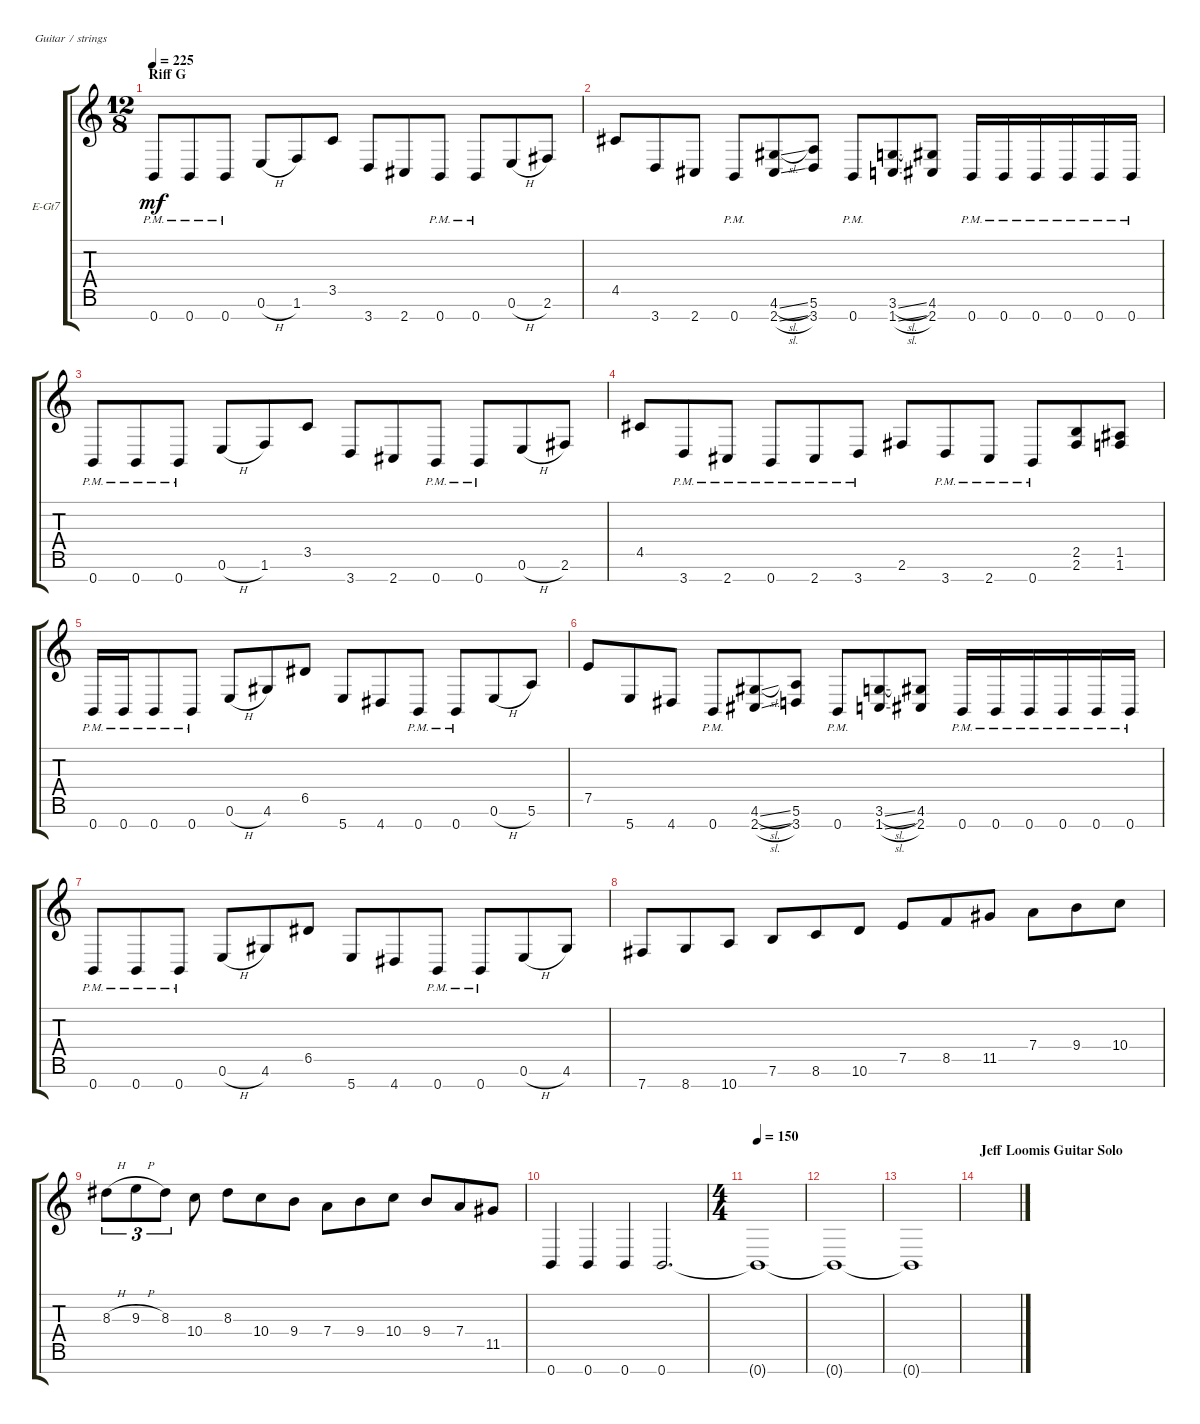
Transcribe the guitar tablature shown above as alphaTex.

\defaultSystemsLayout 4
\bracketExtendMode groupsimilarinstruments
\firstSystemTrackNameOrientation horizontal
\otherSystemsTrackNameOrientation horizontal
\track ("Rhythm Guitar (R)" "E-Gt7") {instrument distortionguitar}
\staff {score tabs}
\tuning (E4 B3 G3 D3 A2 E2 B1)
\ts (12 8)
\section ("" "Riff G")
\tempo 225
\clef g2
\ks c
0.7{pm}.8{dy mf} 0.7{pm}.8 0.7{pm}.8 0.6{h}.8 1.6.8 3.5.8 3.7.8 2.7.8 0.7{pm}.8 0.7{pm}.8 0.6{h}.8 2.6.8 |
4.5.8 3.7.8 2.7.8 0.7{pm}.8 (2.7{sl} 4.6{sl}).8 (3.7 5.6).8 0.7{pm}.8 (1.7{sl} 3.6{sl}).8 (2.7 4.6).8 0.7{pm}.16 0.7{pm}.16 0.7{pm}.16 0.7{pm}.16 0.7{pm}.16 0.7{pm}.16 |
0.7{pm}.8 0.7{pm}.8 0.7{pm}.8 0.6{h}.8 1.6.8 3.5.8 3.7.8 2.7.8 0.7{pm}.8 0.7{pm}.8 0.6{h}.8 2.6.8 |
4.5.8 3.7{pm}.8 2.7{pm}.8 0.7{pm}.8 2.7{pm}.8 3.7{pm}.8 2.6.8 3.7{pm}.8 2.7{pm}.8 0.7{pm}.8 (2.6 2.5).8 (1.6 1.5).8 |
0.7{pm}.16 0.7{pm}.16 0.7{pm}.8 0.7{pm}.8 0.6{h}.8 4.6.8 6.5.8 5.7.8 4.7.8 0.7{pm}.8 0.7{pm}.8 0.6{h}.8 5.6.8 |
7.5.8 5.7.8 4.7.8 0.7{pm}.8 (2.7{sl} 4.6{sl}).8 (3.7 5.6).8 0.7{pm}.8 (1.7{sl} 3.6{sl}).8 (2.7 4.6).8 0.7{pm}.16 0.7{pm}.16 0.7{pm}.16 0.7{pm}.16 0.7{pm}.16 0.7{pm}.16 |
0.7{pm}.8 0.7{pm}.8 0.7{pm}.8 0.6{h}.8 4.6.8 6.5.8 5.7.8 4.7.8 0.7{pm}.8 0.7{pm}.8 0.6{h}.8 4.6.8 |
7.7.8 8.7.8 10.7.8 7.6.8 8.6.8 10.6.8 7.5.8 8.5.8 11.5.8 7.4.8 9.4.8 10.4.8 |
8.3{h}.8{tu (3 2)} 9.3{h}.8{tu (3 2)} 8.3.8{tu (3 2)} 10.4.8 8.3.8 10.4.8 9.4.8 7.4.8 9.4.8 10.4.8 9.4.8 7.4.8 11.5.8 |
0.7.4 0.7.4 0.7.4 0.7.2{d} |
\ts (4 4)
\tempo (150 0.0208333)
0.7{t}.1 |
0.7{t}.1 |
0.7{t}.1 |
\section ("" "Jeff Loomis Guitar Solo")
